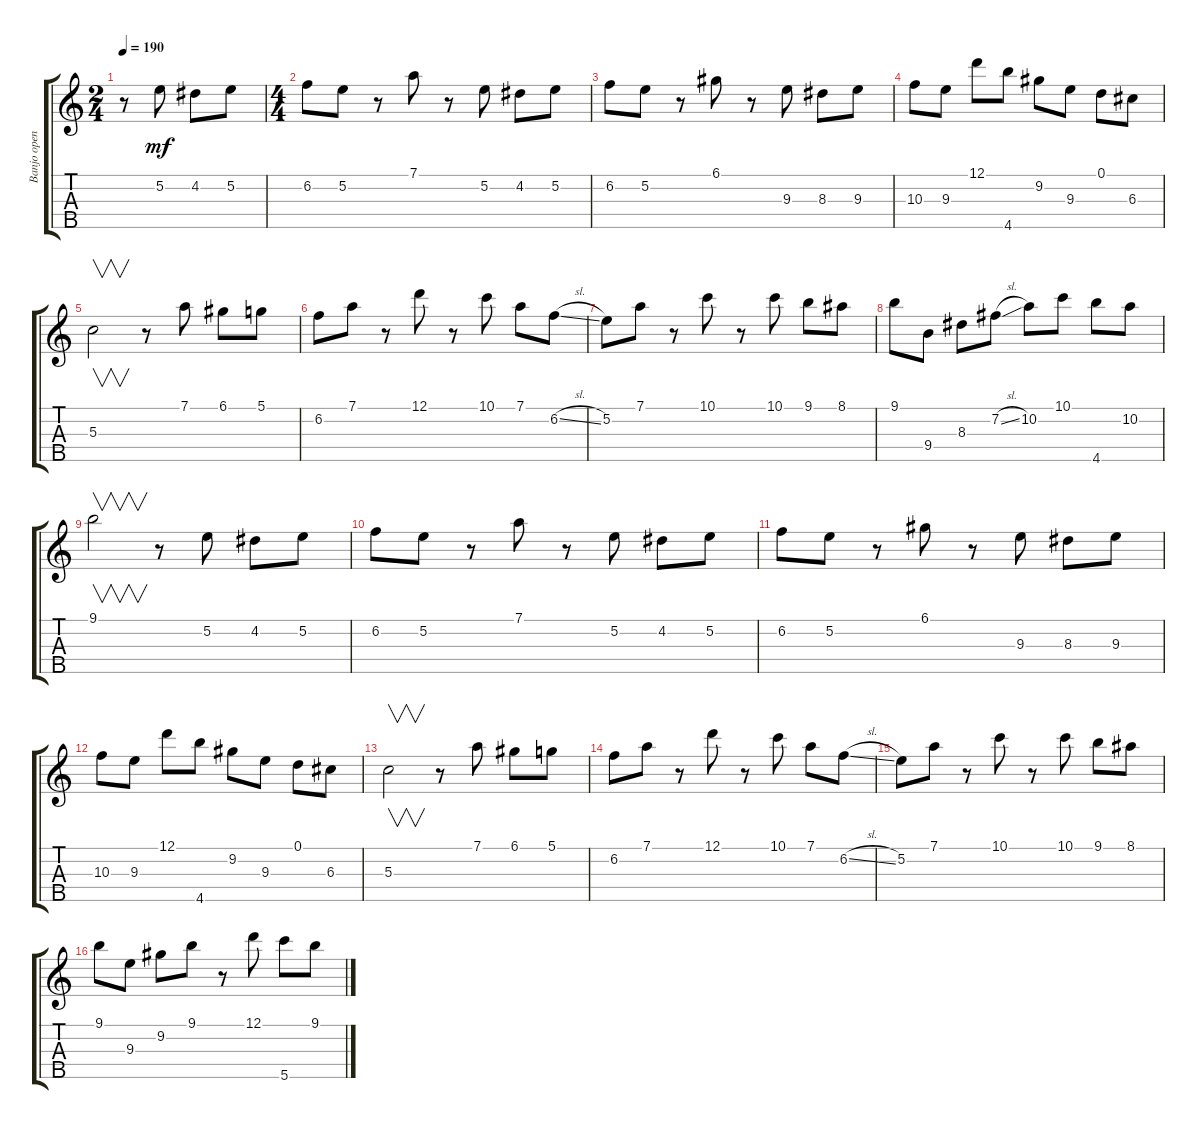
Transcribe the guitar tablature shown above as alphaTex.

\track ("Banjo open G" "Banjo open") {instrument banjo}
\staff {score tabs}
\tuning (D4 B3 G3 D3 G4) {hide}
\displaytranspose 12
\ts (2 4)
\tempo 190
\clef g2
\ks c
r.8{dy mf instrument banjo} 5.2.8 4.2.8 5.2.8 |
\ts (4 4)
6.2.8 5.2.8 r.8 7.1.8 r.8 5.2.8 4.2.8 5.2.8 |
6.2.8 5.2.8 r.8 6.1.8 r.8 9.3.8 8.3.8 9.3.8 |
10.3.8 9.3.8 12.1.8 4.5.8 9.2.8 9.3.8 0.1.8 6.3.8 |
5.3.2{v} r.8 7.1.8 6.1.8 5.1.8 |
6.2.8 7.1.8 r.8 12.1.8 r.8 10.1.8 7.1.8 6.2{sl}.8 |
5.2.8 7.1.8 r.8 10.1.8 r.8 10.1.8 9.1.8 8.1.8 |
9.1.8 9.4.8 8.3.8 7.2{sl}.8 10.2.8 10.1.8 4.5.8 10.2.8 |
9.1.2{v} r.8 5.2.8 4.2.8 5.2.8 |
6.2.8 5.2.8 r.8 7.1.8 r.8 5.2.8 4.2.8 5.2.8 |
6.2.8 5.2.8 r.8 6.1.8 r.8 9.3.8 8.3.8 9.3.8 |
10.3.8 9.3.8 12.1.8 4.5.8 9.2.8 9.3.8 0.1.8 6.3.8 |
5.3.2{v} r.8 7.1.8 6.1.8 5.1.8 |
6.2.8 7.1.8 r.8 12.1.8 r.8 10.1.8 7.1.8 6.2{sl}.8 |
5.2.8 7.1.8 r.8 10.1.8 r.8 10.1.8 9.1.8 8.1.8 |
9.1.8 9.3.8 9.2.8 9.1.8 r.8 12.1.8 5.5.8 9.1.8
